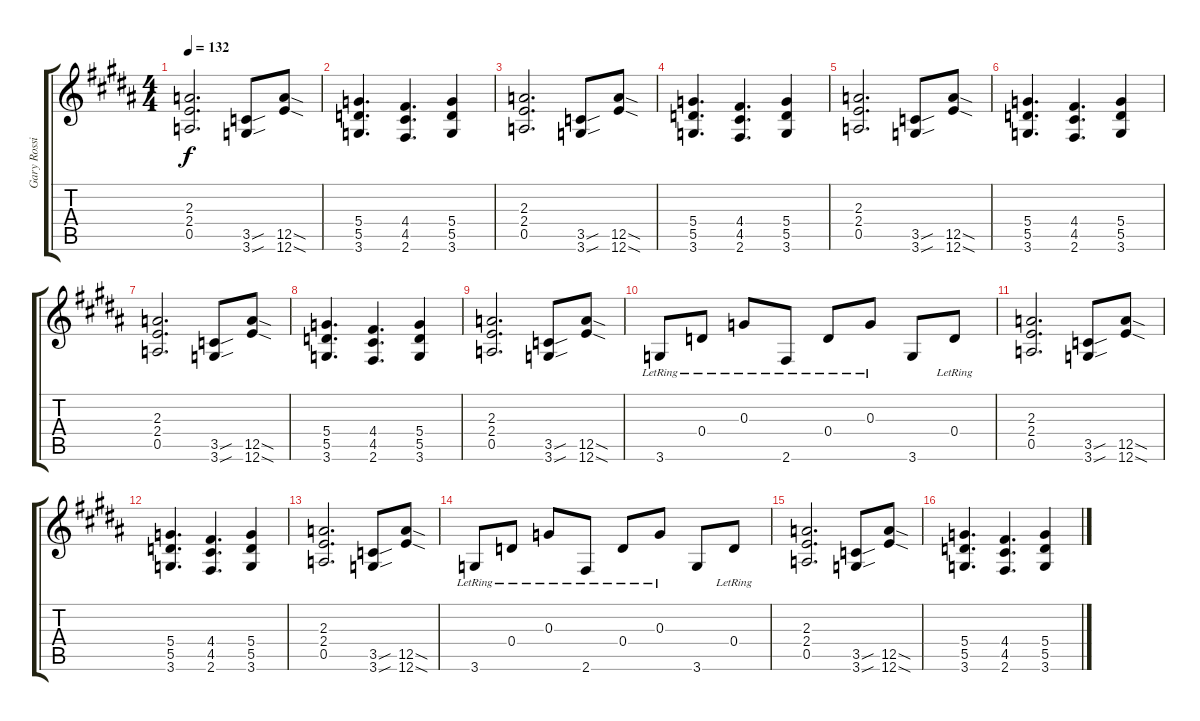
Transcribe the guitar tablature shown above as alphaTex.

\track ("Gary Rossington Guitar" "Gary Rossi") {instrument overdrivenguitar}
\staff {score tabs}
\tuning (E4 B3 G3 D3 A2 E2) {hide}
\ts (4 4)
\tempo 132
\clef g2
\ks b
(2.3 2.4 0.5).2{d dy f} (3.5{sou} 3.6{sou}).8 (12.5{sod} 12.6{sod}).8 |
(5.4 5.5 3.6).4{d} (4.4 4.5 2.6).4{d} (5.4 5.5 3.6).4 |
(2.3 2.4 0.5).2{d} (3.5{sou} 3.6{sou}).8 (12.5{sod} 12.6{sod}).8 |
(5.4 5.5 3.6).4{d} (4.4 4.5 2.6).4{d} (5.4 5.5 3.6).4 |
(2.3 2.4 0.5).2{d} (3.5{sou} 3.6{sou}).8 (12.5{sod} 12.6{sod}).8 |
(5.4 5.5 3.6).4{d} (4.4 4.5 2.6).4{d} (5.4 5.5 3.6).4 |
(2.3 2.4 0.5).2{d} (3.5{sou} 3.6{sou}).8 (12.5{sod} 12.6{sod}).8 |
(5.4 5.5 3.6).4{d} (4.4 4.5 2.6).4{d} (5.4 5.5 3.6).4 |
(2.3 2.4 0.5).2{d} (3.5{sou} 3.6{sou}).8 (12.5{sod} 12.6{sod}).8 |
3.6{lr}.8 0.4{lr}.8 0.3{lr}.8 2.6{lr}.8 0.4{lr}.8 0.3{lr}.8 3.6.8 0.4{lr}.8 |
(2.3 2.4 0.5).2{d} (3.5{sou} 3.6{sou}).8 (12.5{sod} 12.6{sod}).8 |
(5.4 5.5 3.6).4{d} (4.4 4.5 2.6).4{d} (5.4 5.5 3.6).4 |
(2.3 2.4 0.5).2{d} (3.5{sou} 3.6{sou}).8 (12.5{sod} 12.6{sod}).8 |
3.6{lr}.8 0.4{lr}.8 0.3{lr}.8 2.6{lr}.8 0.4{lr}.8 0.3{lr}.8 3.6.8 0.4{lr}.8 |
(2.3 2.4 0.5).2{d} (3.5{sou} 3.6{sou}).8 (12.5{sod} 12.6{sod}).8 |
(5.4 5.5 3.6).4{d} (4.4 4.5 2.6).4{d} (5.4 5.5 3.6).4
